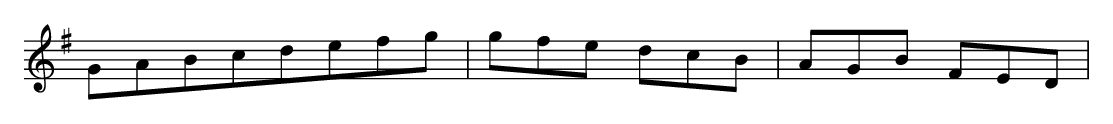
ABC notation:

X:1
K:G
GABcdefg | [M:6/8 K:Gm] gfe dcB | AGB FED |
